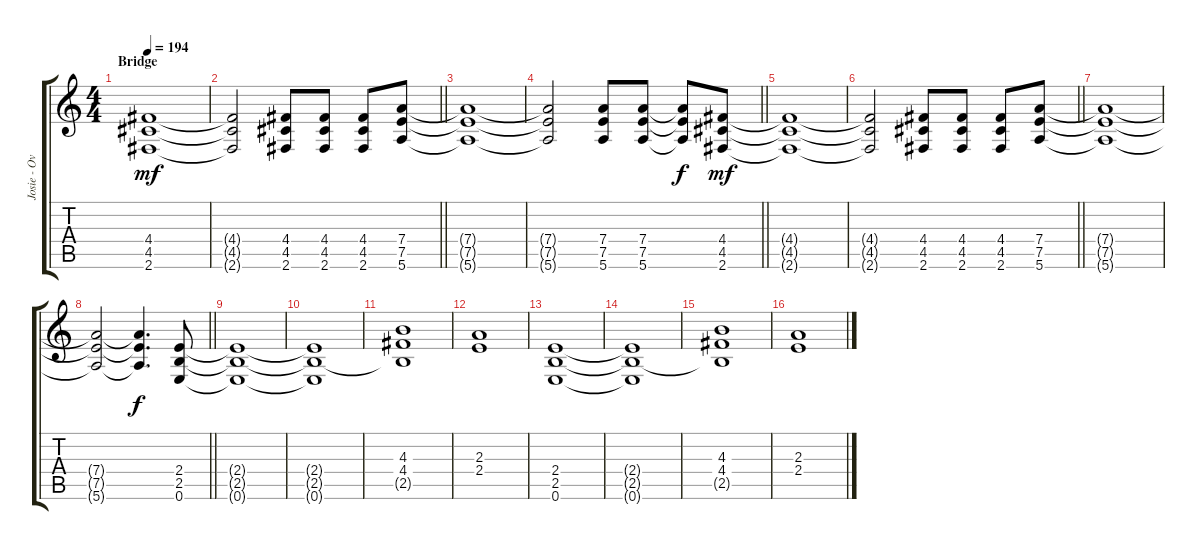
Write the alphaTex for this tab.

\track ("Josie - Overdub Guitar" "Josie - Ov") {instrument overdrivenguitar}
\staff {score tabs}
\tuning (E4 B3 G3 D3 A2 E2) {hide}
\ts (4 4)
\section ("" "Bridge")
\tempo 194
\clef g2
\ks c
(4.4{t} 4.5{t} 2.6{t}).1{dy mf} |
\barLineRight lightlight
(4.4{t} 4.5{t} 2.6{t}).2 (4.4 4.5 2.6).8 (4.4 4.5 2.6).8 (4.4 4.5 2.6).8 (7.4 7.5 5.6).8 |
(7.4{t} 7.5{t} 5.6{t}).1 |
\barLineRight lightlight
(7.4{t} 7.5{t} 5.6{t}).2 (7.4 7.5 5.6).8 (7.4 7.5 5.6).8 (7.4{t} 7.5{t} 5.6{t}).8{dy f} (4.4 4.5 2.6).8{dy mf} |
(4.4{t} 4.5{t} 2.6{t}).1 |
\barLineRight lightlight
(4.4{t} 4.5{t} 2.6{t}).2 (4.4 4.5 2.6).8 (4.4 4.5 2.6).8 (4.4 4.5 2.6).8 (7.4 7.5 5.6).8 |
(7.4{t} 7.5{t} 5.6{t}).1 |
\barLineRight lightlight
(7.4{t} 7.5{t} 5.6{t}).2 (7.4{t} 7.5{t} 5.6{t}).4{d dy f} (2.4 2.5 0.6).8 |
(2.4{t} 2.5{t} 0.6{t}).1 |
(2.4{t} 2.5{t} 0.6{t}).1 |
(4.3 4.4 2.5{t}).1 |
(2.3 2.4).1 |
(2.4 2.5 0.6).1 |
(2.4{t} 2.5{t} 0.6{t}).1 |
(4.3 4.4 2.5{t}).1 |
(2.3 2.4).1
